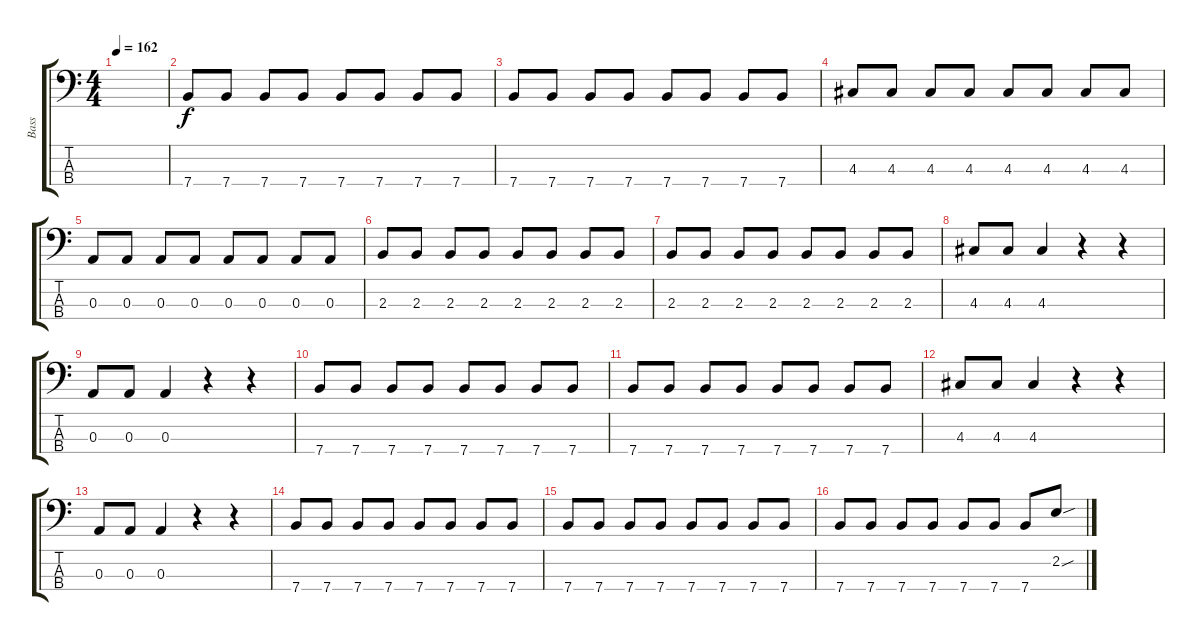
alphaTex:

\track ("Bass" "Bass") {instrument electricbassfinger}
\staff {score tabs}
\tuning (G2 D2 A1 E1) {hide}
\ts (4 4)
\tempo 162
\clef f4
\ks c
|
7.4.8 7.4.8 7.4.8 7.4.8 7.4.8 7.4.8 7.4.8 7.4.8 |
7.4.8 7.4.8 7.4.8 7.4.8 7.4.8 7.4.8 7.4.8 7.4.8 |
4.3.8 4.3.8 4.3.8 4.3.8 4.3.8 4.3.8 4.3.8 4.3.8 |
0.3.8 0.3.8 0.3.8 0.3.8 0.3.8 0.3.8 0.3.8 0.3.8 |
2.3.8 2.3.8 2.3.8 2.3.8 2.3.8 2.3.8 2.3.8 2.3.8 |
2.3.8 2.3.8 2.3.8 2.3.8 2.3.8 2.3.8 2.3.8 2.3.8 |
4.3.8 4.3.8 4.3.4 r.4 r.4 |
0.3.8 0.3.8 0.3.4 r.4 r.4 |
7.4.8 7.4.8 7.4.8 7.4.8 7.4.8 7.4.8 7.4.8 7.4.8 |
7.4.8 7.4.8 7.4.8 7.4.8 7.4.8 7.4.8 7.4.8 7.4.8 |
4.3.8 4.3.8 4.3.4 r.4 r.4 |
0.3.8 0.3.8 0.3.4 r.4 r.4 |
7.4.8 7.4.8 7.4.8 7.4.8 7.4.8 7.4.8 7.4.8 7.4.8 |
7.4.8 7.4.8 7.4.8 7.4.8 7.4.8 7.4.8 7.4.8 7.4.8 |
7.4.8 7.4.8 7.4.8 7.4.8 7.4.8 7.4.8 7.4.8 2.2{sou}.8
